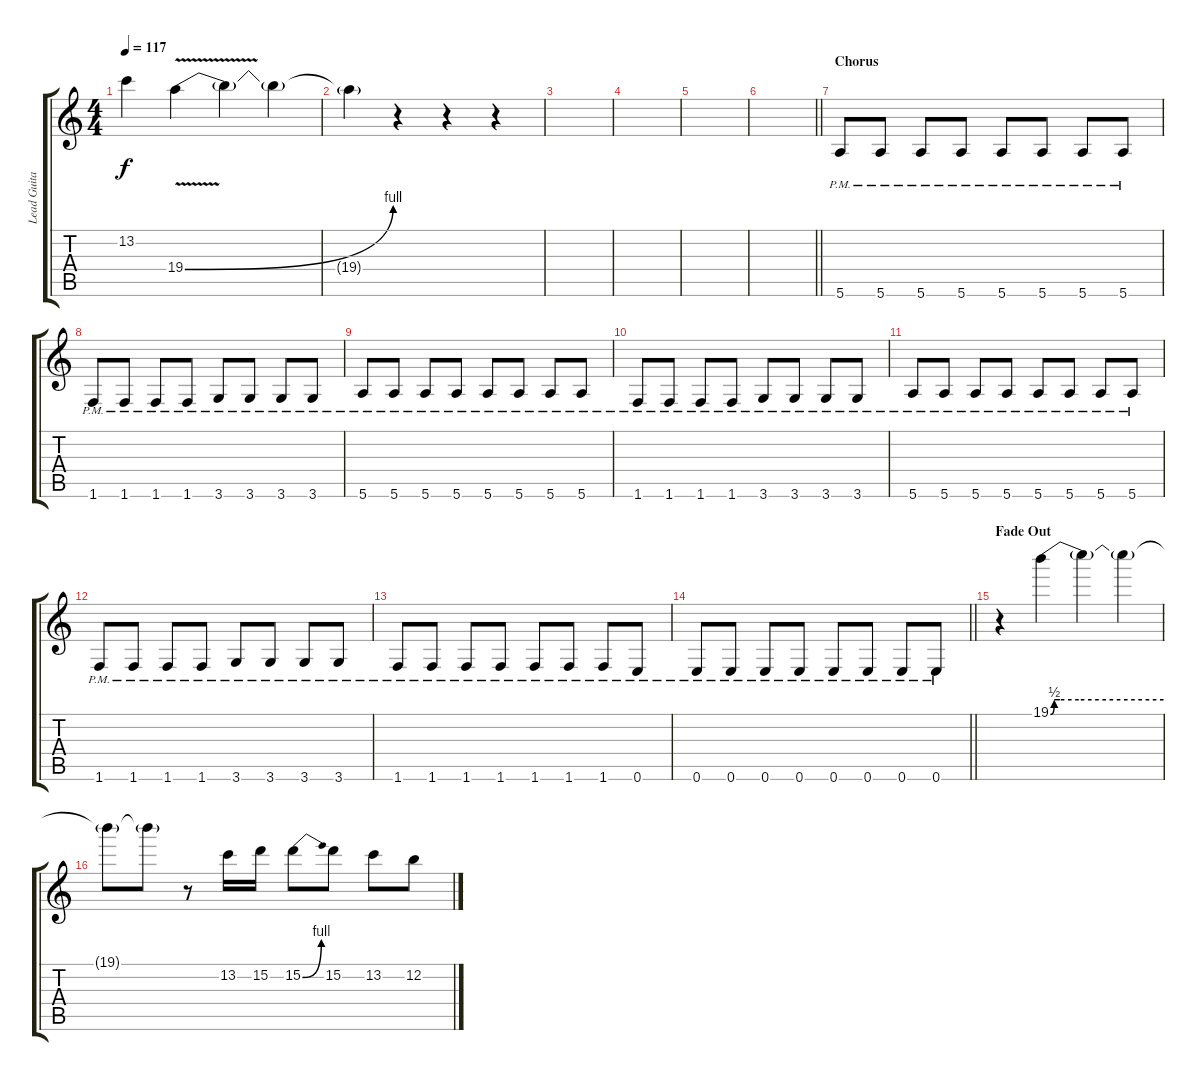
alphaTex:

\track ("Lead Guitar 2" "Lead Guita") {instrument distortionguitar}
\staff {score tabs}
\tuning (E4 B3 G3 D3 A2 E2) {hide}
\ts (4 4)
\tempo 117
\clef g2
\ks c
13.2.4{dy f} 19.4{be (bend 0 0 60 4) v}.4 19.4{t}.4 19.4{t}.4 |
19.4{t}.4 r.4 r.4 r.4 |
|
|
|
\barLineRight lightlight
|
\section ("" "Chorus")
5.6{pm}.8 5.6{pm}.8 5.6{pm}.8 5.6{pm}.8 5.6{pm}.8 5.6{pm}.8 5.6{pm}.8 5.6{pm}.8 |
1.6{pm}.8 1.6{pm}.8 1.6{pm}.8 1.6{pm}.8 3.6{pm}.8 3.6{pm}.8 3.6{pm}.8 3.6{pm}.8 |
5.6{pm}.8 5.6{pm}.8 5.6{pm}.8 5.6{pm}.8 5.6{pm}.8 5.6{pm}.8 5.6{pm}.8 5.6{pm}.8 |
1.6{pm}.8 1.6{pm}.8 1.6{pm}.8 1.6{pm}.8 3.6{pm}.8 3.6{pm}.8 3.6{pm}.8 3.6{pm}.8 |
5.6{pm}.8 5.6{pm}.8 5.6{pm}.8 5.6{pm}.8 5.6{pm}.8 5.6{pm}.8 5.6{pm}.8 5.6{pm}.8 |
1.6{pm}.8 1.6{pm}.8 1.6{pm}.8 1.6{pm}.8 3.6{pm}.8 3.6{pm}.8 3.6{pm}.8 3.6{pm}.8 |
1.6{pm}.8 1.6{pm}.8 1.6{pm}.8 1.6{pm}.8 1.6{pm}.8 1.6{pm}.8 1.6{pm}.8 0.6{pm}.8 |
\barLineRight lightlight
0.6{pm}.8 0.6{pm}.8 0.6{pm}.8 0.6{pm}.8 0.6{pm}.8 0.6{pm}.8 0.6{pm}.8 0.6{pm}.8 |
\section ("" "Fade Out")
r.4 19.1{be (custom 0 0 2 2 5 2 15 2 60 2)}.4 19.1{t}.4 19.1{t}.4 |
19.1{t}.8 19.1{t}.8 r.8 13.2.16 15.2.16 15.2{be (bend 0 0 60 4)}.8 15.2.8 13.2.8 12.2.8
